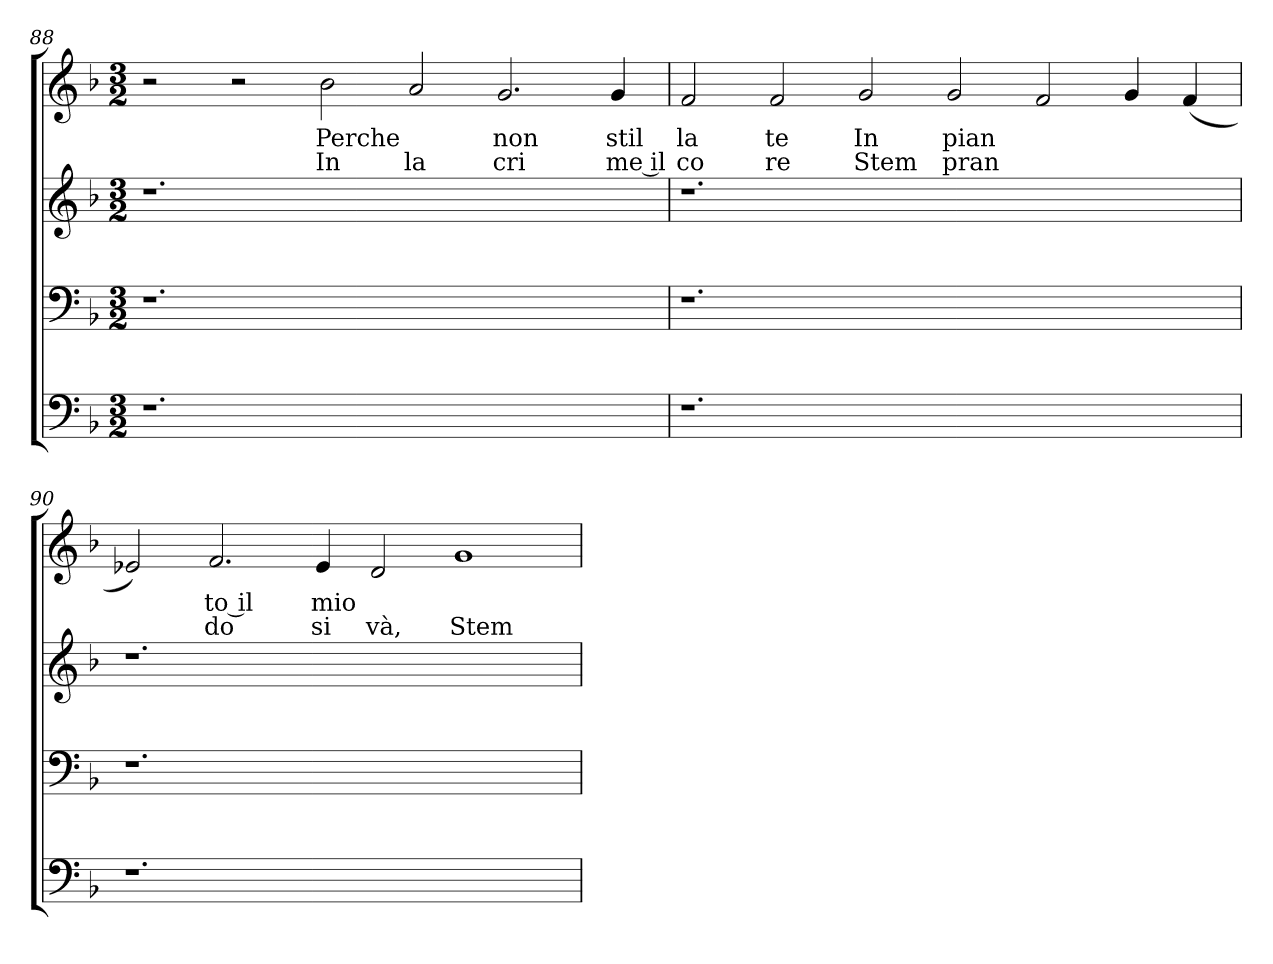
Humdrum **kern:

**kern	**kern	**kern	**kern	**text	**text
*part4	*part3	*part2	*part1	*part1	*part1
*staff4	*staff3	*staff2	*staff1	*staff1	*staff1
*clefF4	*clefF4	*clefG2	*clefG2	*	*
*k[b-]	*k[b-]	*k[b-]	*k[b-]	*	*
*F:	*F:	*F:	*F:	*	*
*M3/2	*M3/2	*M3/2	*M3/2	*	*
=88	=88	=88	=88	=88	=88
1.r	1.r	1.r	2r	.	.
.	.	.	2r	.	.
!	!	!	!	!LO:LY:b	!LO:LY:b
.	.	.	2b-\	Perche	In
!	!	!	!	!	!LO:LY:b
1.ryy	1.ryy	1.ryy	2a/	.	la
!	!	!	!	!LO:LY:b	!LO:LY:b
.	.	.	2.g/	non	cri
!	!	!	!	!LO:LY:b	!LO:LY:b
.	.	.	4g/	stil	me il
!!LO:LB:g=z
=89	=89	=89	=89	=89	=89
!	!	!	!	!LO:LY:b	!LO:LY:b
1.r	1.r	1.r	2f/	la	co
!	!	!	!	!LO:LY:b	!LO:LY:b
.	.	.	2f/	te	re
!	!	!	!	!LO:LY:b	!LO:LY:b
.	.	.	2g/	In	Stem
!	!	!	!	!LO:LY:b	!LO:LY:b
1.ryy	1.ryy	1.ryy	2g/	pian	pran
.	.	.	2f/	.	.
.	.	.	4g/	.	.
.	.	.	(4f/	.	.
=90	=90	=90	=90	=90	=90
1.r	1.r	1.r	2e-X/)	.	.
!	!	!	!	!LO:LY:b:rj	!LO:LY:b:rj
.	.	.	(2.f/	to il	do
!	!	!	!	!LO:LY:b	!LO:LY:b
.	.	.	4e-/	mio	si
!	!	!	!	!	!LO:LY:b
1.ryy	1.ryy	1.ryy	2d/	.	và,
!	!	!	!	!	!LO:LY:b
.	.	.	1g	.	Stem
=	=	=	=	=	=
*-	*-	*-	*-	*-	*-
